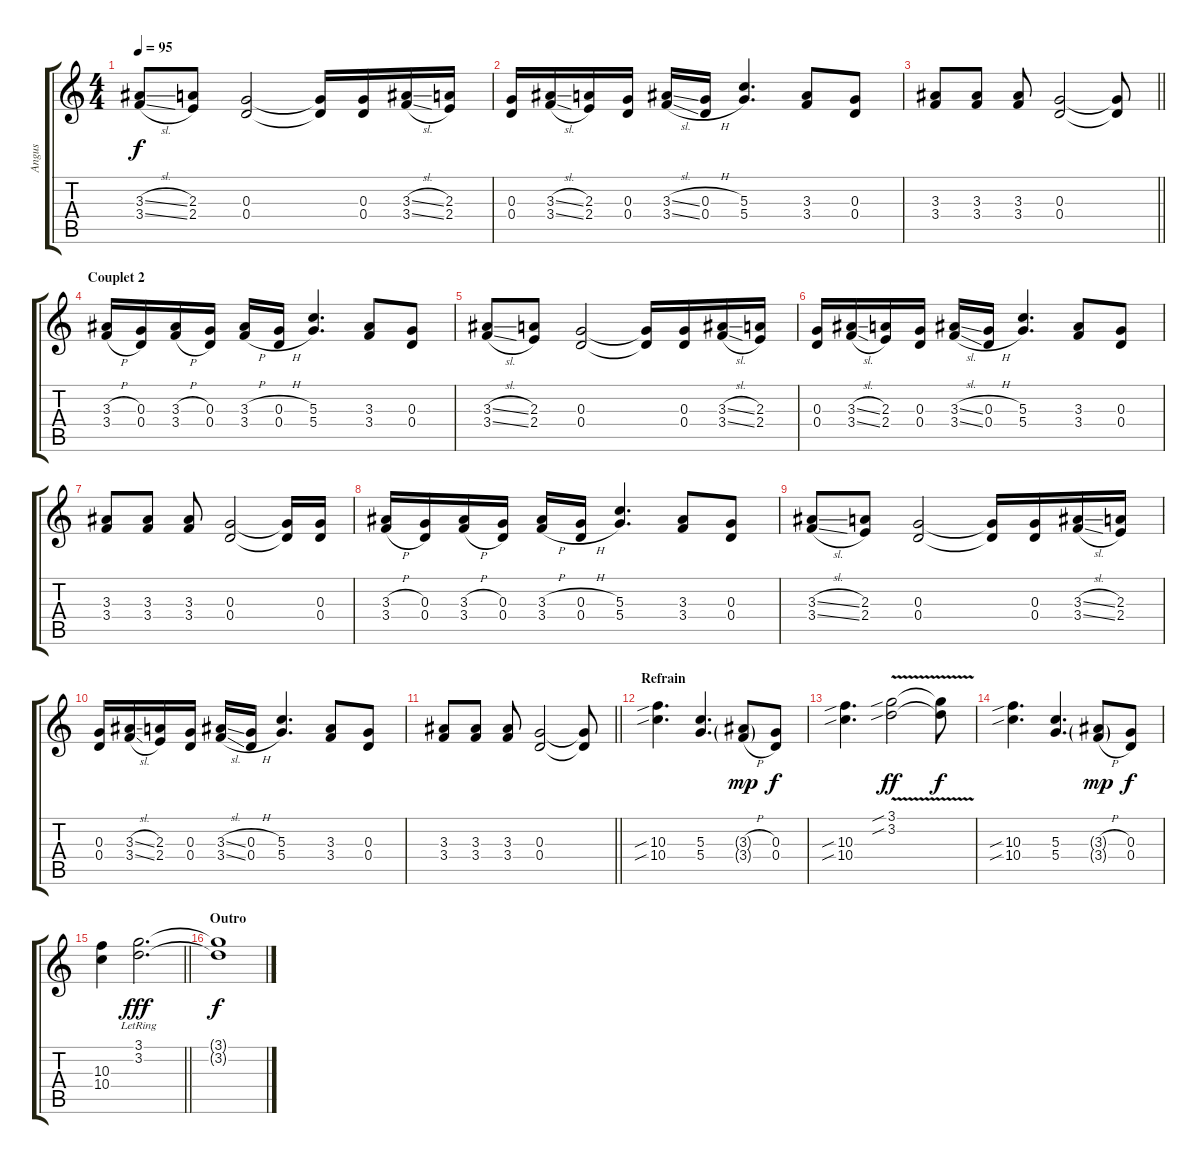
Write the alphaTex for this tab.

\track ("Angus" "Angus") {instrument overdrivenguitar}
\staff {score tabs}
\tuning (E4 B3 G3 D3 A2 E2) {hide}
\ts (4 4)
\tempo 95
\clef g2
\ks c
(3.3{sl} 3.4{sl}).8{dy f} (2.3 2.4).8 (0.3 0.4).2 (0.3{t} 0.4{t}).16 (0.3 0.4).16 (3.3{sl} 3.4{sl}).16 (2.3 2.4).16 |
(0.3 0.4).16 (3.3{sl} 3.4{sl}).16 (2.3 2.4).16 (0.3 0.4).16 (3.3{sl} 3.4{sl}).16 (0.3{h} 0.4{h}).16 (5.3 5.4).4{d} (3.3 3.4).8 (0.3 0.4).8 |
\barLineRight lightlight
(3.3 3.4).8 (3.3 3.4).8 (3.3 3.4).8 (0.3 0.4).2 (0.3{t} 0.4{t}).8 |
\section ("" "Couplet 2")
(3.3{h} 3.4{h}).16 (0.3 0.4).16 (3.3{h} 3.4{h}).16 (0.3 0.4).16 (3.3{h} 3.4{h}).16 (0.3{h} 0.4{h}).16 (5.3 5.4).4{d} (3.3 3.4).8 (0.3 0.4).8 |
(3.3{sl} 3.4{sl}).8 (2.3 2.4).8 (0.3 0.4).2 (0.3{t} 0.4{t}).16 (0.3 0.4).16 (3.3{sl} 3.4{sl}).16 (2.3 2.4).16 |
(0.3 0.4).16 (3.3{sl} 3.4{sl}).16 (2.3 2.4).16 (0.3 0.4).16 (3.3{sl} 3.4{sl}).16 (0.3{h} 0.4{h}).16 (5.3 5.4).4{d} (3.3 3.4).8 (0.3 0.4).8 |
(3.3 3.4).8 (3.3 3.4).8 (3.3 3.4).8 (0.3 0.4).2 (0.3{t} 0.4{t}).16 (0.3 0.4).16 |
(3.3{h} 3.4{h}).16 (0.3 0.4).16 (3.3{h} 3.4{h}).16 (0.3 0.4).16 (3.3{h} 3.4{h}).16 (0.3{h} 0.4{h}).16 (5.3 5.4).4{d} (3.3 3.4).8 (0.3 0.4).8 |
(3.3{sl} 3.4{sl}).8 (2.3 2.4).8 (0.3 0.4).2 (0.3{t} 0.4{t}).16 (0.3 0.4).16 (3.3{sl} 3.4{sl}).16 (2.3 2.4).16 |
(0.3 0.4).16 (3.3{sl} 3.4{sl}).16 (2.3 2.4).16 (0.3 0.4).16 (3.3{sl} 3.4{sl}).16 (0.3{h} 0.4{h}).16 (5.3 5.4).4{d} (3.3 3.4).8 (0.3 0.4).8 |
\barLineRight lightlight
(3.3 3.4).8 (3.3 3.4).8 (3.3 3.4).8 (0.3 0.4).2 (0.3{t} 0.4{t}).8 |
\section ("" "Refrain")
(10.3{sib} 10.4{sib}).4{d} (5.3 5.4).4{d} (3.3{h g} 3.4{h g}).8{dy mp} (0.3 0.4).8{dy f} |
(10.3{sib} 10.4{sib}).4{d} (3.1{v sib} 3.2{v sib}).2{dy ff} (3.1{t} 3.2{t}).8{dy f} |
(10.3{sib} 10.4{sib}).4{d} (5.3 5.4).4{d} (3.3{h g} 3.4{h g}).8{dy mp} (0.3 0.4).8{dy f} |
\barLineRight lightlight
(10.3 10.4).4 (3.1{lr} 3.2{lr}).2{d dy fff} |
\section ("" "Outro")
(3.1{t} 3.2{t}).1{dy f}
